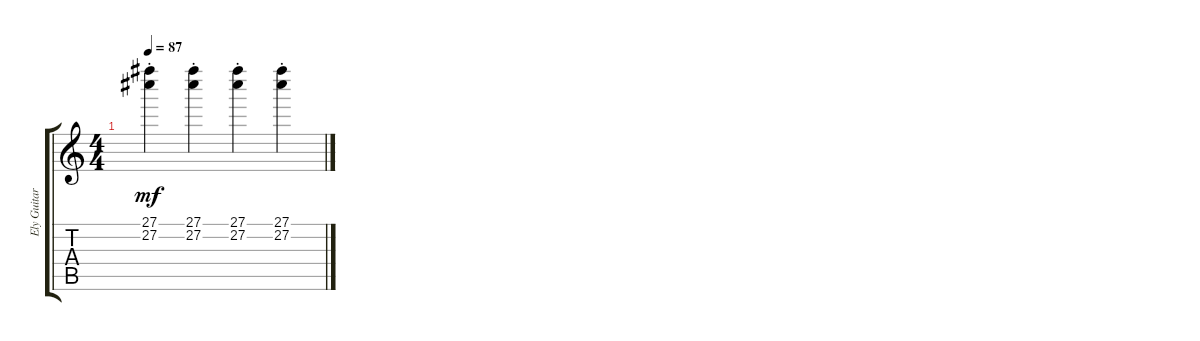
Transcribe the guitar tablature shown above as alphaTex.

\track ("Ely Guitar" "Ely Guitar") {instrument acousticguitarsteel}
\staff {score tabs}
\tuning (Eb4 Bb3 Gb3 Db3 Ab2 Eb2) {hide}
\ts (4 4)
\tempo 87
\clef g2
\ks c
(27.1{st} 27.2{st}).4{dy mf} (27.1{st} 27.2{st}).4 (27.1{st} 27.2{st}).4 (27.1{st} 27.2{st}).4
